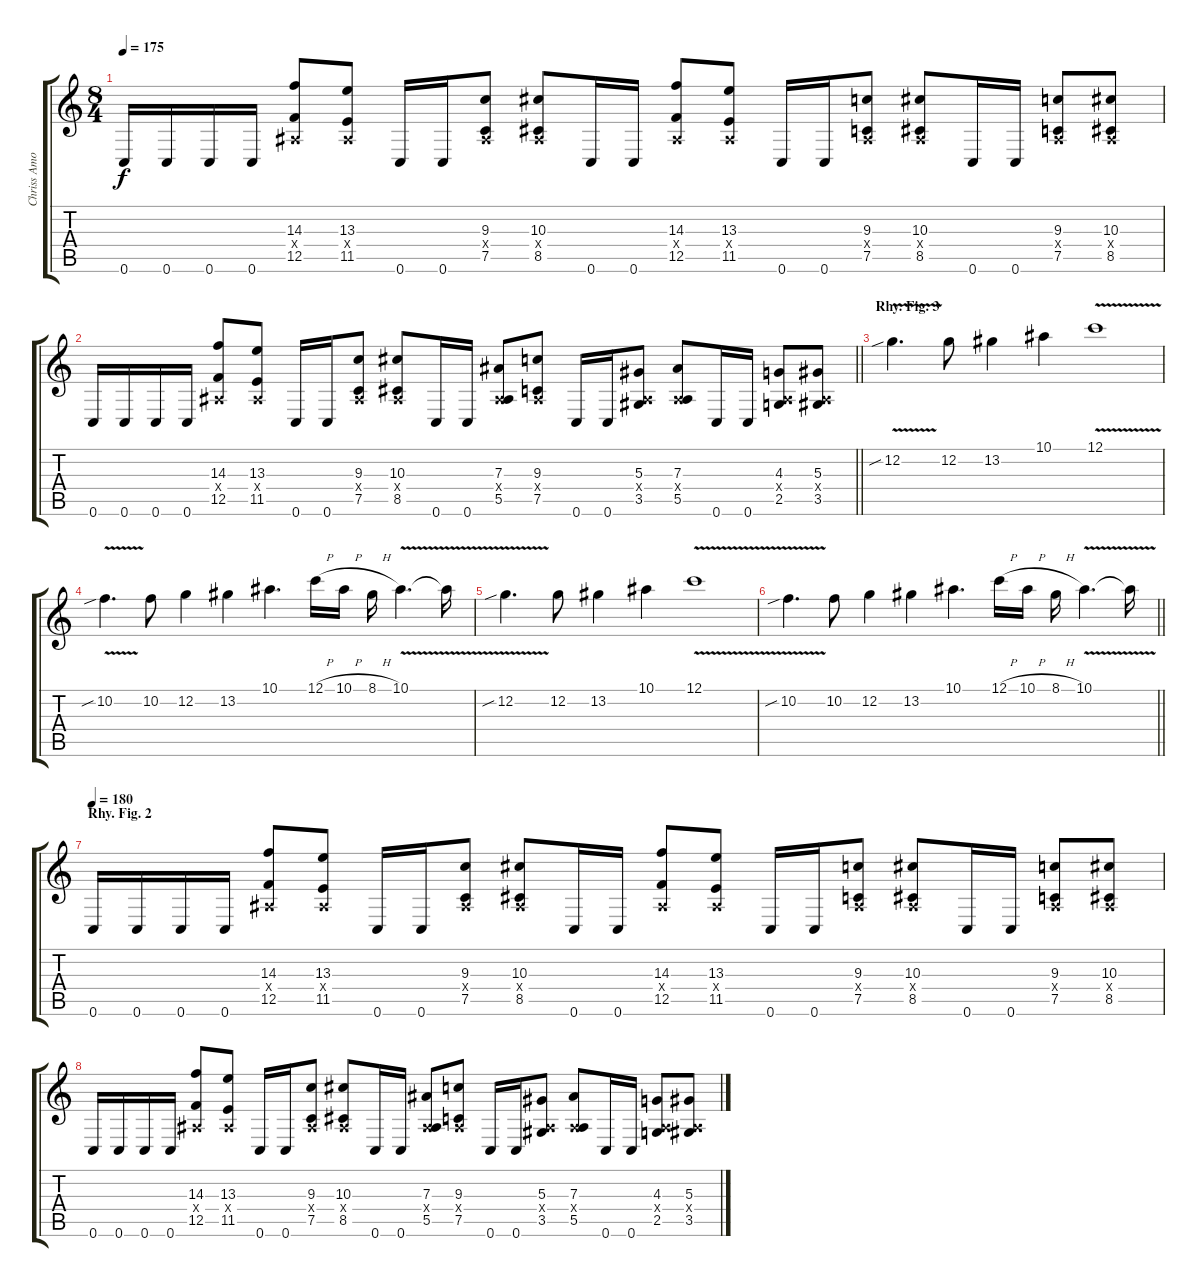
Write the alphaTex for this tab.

\track ("Chriss Amott" "Chriss Amo") {instrument distortionguitar}
\staff {score tabs}
\tuning (C4 G3 Eb3 Bb2 F2 C2) {hide}
\ts (8 4)
\tempo 175
\clef g2
\ks c
0.6.16{dy f} 0.6.16 0.6.16 0.6.16 (14.3 0.4{x} 12.5).8 (13.3 0.4{x} 11.5).8 0.6.16 0.6.16 (9.3 0.4{x} 7.5).8 (10.3 0.4{x} 8.5).8 0.6.16 0.6.16 (14.3 0.4{x} 12.5).8 (13.3 0.4{x} 11.5).8 0.6.16 0.6.16 (9.3 0.4{x} 7.5).8 (10.3 0.4{x} 8.5).8 0.6.16 0.6.16 (9.3 0.4{x} 7.5).8 (10.3 0.4{x} 8.5).8 |
\barLineRight lightlight
0.6.16 0.6.16 0.6.16 0.6.16 (14.3 0.4{x} 12.5).8 (13.3 0.4{x} 11.5).8 0.6.16 0.6.16 (9.3 0.4{x} 7.5).8 (10.3 0.4{x} 8.5).8 0.6.16 0.6.16 (7.3 0.4{x} 5.5).8 (9.3 0.4{x} 7.5).8 0.6.16 0.6.16 (5.3 0.4{x} 3.5).8 (7.3 0.4{x} 5.5).8 0.6.16 0.6.16 (4.3 0.4{x} 2.5).8 (5.3 0.4{x} 3.5).8 |
\section ("" "Rhy. Fig. 3")
12.2{v sib}.4{d} 12.2.8 13.2.4 10.1.4 12.1{v}.1 |
10.2{v sib}.4{d} 10.2.8 12.2.4 13.2.4 10.1.4{d} 12.1{h}.16 10.1{h}.16 8.1{h}.16 10.1{v}.4{d} 10.1{t}.16 |
12.2{v sib}.4{d} 12.2.8 13.2.4 10.1.4 12.1{v}.1 |
\barLineRight lightlight
10.2{v sib}.4{d} 10.2.8 12.2.4 13.2.4 10.1.4{d} 12.1{h}.16 10.1{h}.16 8.1{h}.16 10.1{v}.4{d} 10.1{t}.16 |
\section ("" "Rhy. Fig. 2")
\tempo 180
0.6.16{instrument distortionguitar} 0.6.16 0.6.16 0.6.16 (14.3 0.4{x} 12.5).8 (13.3 0.4{x} 11.5).8 0.6.16 0.6.16 (9.3 0.4{x} 7.5).8 (10.3 0.4{x} 8.5).8 0.6.16 0.6.16 (14.3 0.4{x} 12.5).8 (13.3 0.4{x} 11.5).8 0.6.16 0.6.16 (9.3 0.4{x} 7.5).8 (10.3 0.4{x} 8.5).8 0.6.16 0.6.16 (9.3 0.4{x} 7.5).8 (10.3 0.4{x} 8.5).8 |
0.6.16 0.6.16 0.6.16 0.6.16 (14.3 0.4{x} 12.5).8 (13.3 0.4{x} 11.5).8 0.6.16 0.6.16 (9.3 0.4{x} 7.5).8 (10.3 0.4{x} 8.5).8 0.6.16 0.6.16 (7.3 0.4{x} 5.5).8 (9.3 0.4{x} 7.5).8 0.6.16 0.6.16 (5.3 0.4{x} 3.5).8 (7.3 0.4{x} 5.5).8 0.6.16 0.6.16 (4.3 0.4{x} 2.5).8 (5.3 0.4{x} 3.5).8
